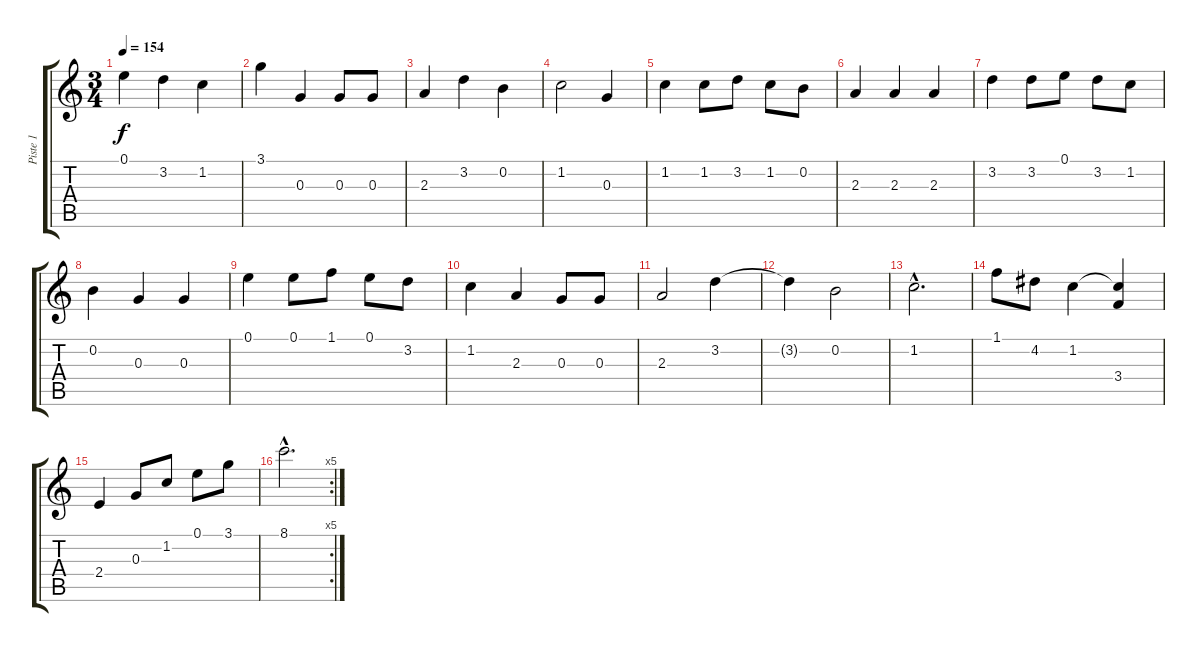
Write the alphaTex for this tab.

\track ("Piste 1" "Piste 1") {instrument acousticguitarsteel}
\staff {score tabs}
\tuning (E4 B3 G3 D3 A2 E2) {hide}
\ts (3 4)
\tempo 154
\clef g2
\ks c
0.1.4{dy f} 3.2.4 1.2.4 |
3.1.4 0.3.4 0.3.8 0.3.8 |
2.3.4 3.2.4 0.2.4 |
1.2.2 0.3.4 |
1.2.4 1.2.8 3.2.8 1.2.8 0.2.8 |
2.3.4 2.3.4 2.3.4 |
3.2.4 3.2.8 0.1.8 3.2.8 1.2.8 |
0.2.4 0.3.4 0.3.4 |
0.1.4 0.1.8 1.1.8 0.1.8 3.2.8 |
1.2.4 2.3.4 0.3.8 0.3.8 |
2.3.2 3.2.4 |
3.2{t}.4 0.2.2 |
1.2{hac}.2{d} |
1.1.8 4.2.8 1.2.4 (1.2{t} 3.4).4 |
2.4.4 0.3.8 1.2.8 0.1.8 3.1.8 |
\rc 5
8.1{hac}.2{d}
